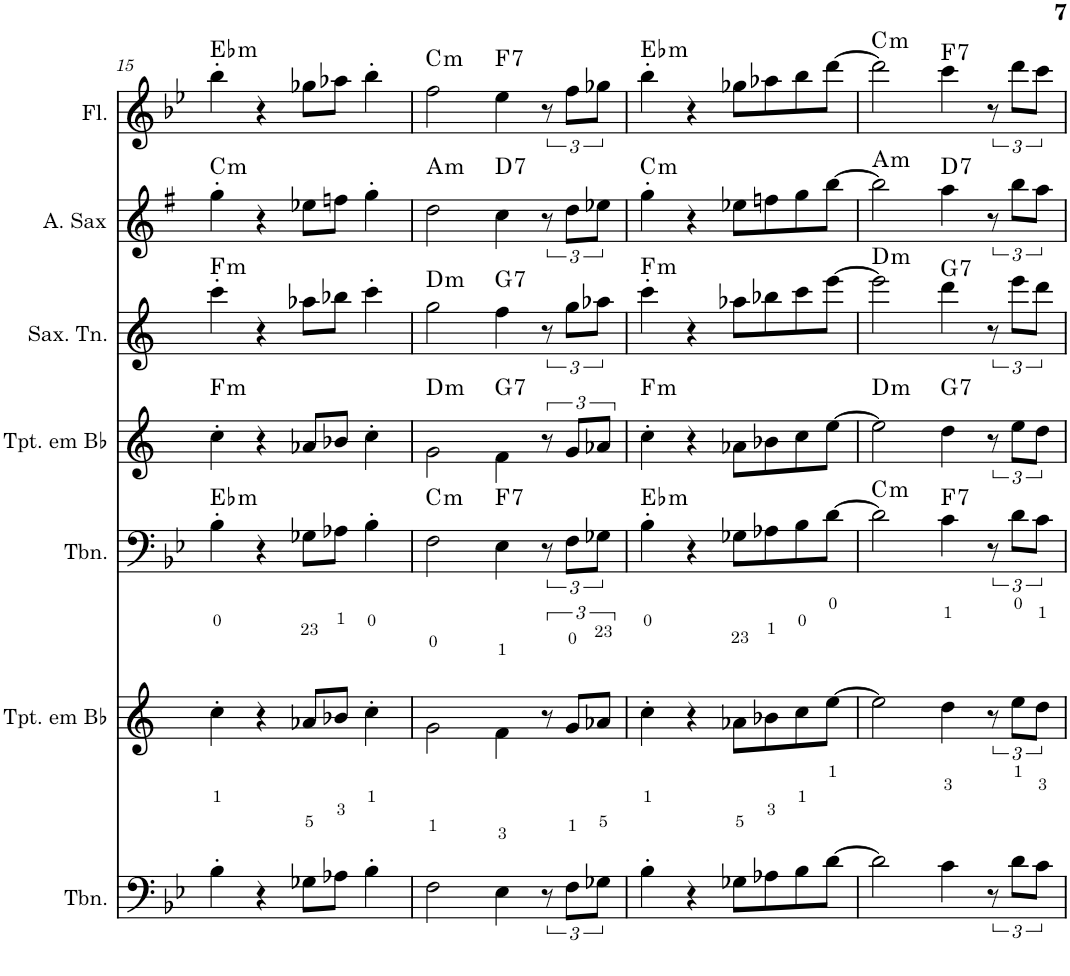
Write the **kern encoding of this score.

**kern	**kern	**kern	**harte	**kern	**harte	**kern	**harte	**kern	**harte	**kern	**harte
*part7	*part6	*part5	*part5	*part4	*part4	*part3	*part3	*part2	*part2	*part1	*part1
*staff7	*staff6	*staff5	*	*staff4	*	*staff3	*	*staff2	*	*staff1	*
*I"Trombone	*I"Trompete em Bb	*I"Trombone	*	*I"Trompete em Bb	*	*I"Saxofone Tenor	*	*I"Saxofone Alto	*	*I"Flauta Transversal	*
*I'Tbn.	*I'Tpt. em Bb	*I'Tbn.	*	*I'Tpt. em Bb	*	*I'Sax. Tn.	*	*	*	*I'Fl.	*
!!LO:PB:g=z
*clefF4	*clefG2	*clefF4	*	*clefG2	*	*clefG2	*	*clefG2	*	*clefG2	*
*	*Trd1c2	*	*	*Trd1c2	*	*Trd8c14	*	*Trd5c9	*	*	*
*k[b-e-]	*k[]	*k[b-e-]	*	*k[]	*	*k[]	*	*k[f#]	*	*k[b-e-]	*
*B-:	*	*B-:	*	*	*	*	*	*G:	*	*B-:	*
*M4/4	*M4/4	*M4/4	*	*M4/4	*	*M4/4	*	*M4/4	*	*M4/4	*
=15	=15	=15	=15	=15	=15	=15	=15	=15	=15	=15	=15
!	!	!	!LO:H:kt=m	!	!LO:H:kt=m	!	!LO:H:kt=m	!	!LO:H:kt=m	!	!LO:H:kt=m
4B-'\	4cc'\	4B-'\	Eb:min	4cc'\	F:min	4ccc'\	F:min	4gg'\	C:min	4bb-'\	Eb:min
4r	4r	4r	.	4r	.	4r	.	4r	.	4r	.
8G-X\L	8a-X/L	8G-X\L	.	8a-X/L	.	8aa-X\L	.	8ee-X\L	.	8gg-X\L	.
8A-X\J	8b-X/J	8A-X\J	.	8b-X/J	.	8bb-X\J	.	8ffn\J	.	8aa-X\J	.
4B-'\	4cc'\	4B-'\	.	4cc'\	.	4ccc'\	.	4gg'\	.	4bb-'\	.
=16	=16	=16	=16	=16	=16	=16	=16	=16	=16	=16	=16
!	!	!	!LO:H:kt=m	!	!LO:H:kt=m	!	!LO:H:kt=m	!	!LO:H:kt=m	!	!LO:H:kt=m
2F\	2g\	2F\	C:min	2g\	D:min	2gg\	D:min	2dd\	A:min	2ff\	C:min
!	!	!	!LO:H:kt=7	!	!LO:H:kt=7	!	!LO:H:kt=7	!	!LO:H:kt=7	!	!LO:H:kt=7
4E-\	4f\	4E-\	F:7	4f\	G:7	4ff\	G:7	4cc\	D:7	4ee-\	F:7
12r	12r	12r	.	12r	.	12r	.	12r	.	12r	.
12F\L	12g/L	12F\L	.	12g/L	.	12gg\L	.	12dd\L	.	12ff\L	.
12G-X\J	12a-X/J	12G-X\J	.	12a-X/J	.	12aa-X\J	.	12ee-X\J	.	12gg-X\J	.
=17	=17	=17	=17	=17	=17	=17	=17	=17	=17	=17	=17
!	!	!	!LO:H:kt=m	!	!LO:H:kt=m	!	!LO:H:kt=m	!	!LO:H:kt=m	!	!LO:H:kt=m
4B-'\	4cc'\	4B-'\	Eb:min	4cc'\	F:min	4ccc'\	F:min	4gg'\	C:min	4bb-'\	Eb:min
4r	4r	4r	.	4r	.	4r	.	4r	.	4r	.
8G-X\L	8a-X\L	8G-X\L	.	8a-X\L	.	8aa-X\L	.	8ee-X\L	.	8gg-X\L	.
8A-X\	8b-X\	8A-X\	.	8b-X\	.	8bb-X\	.	8ffn\	.	8aa-X\	.
8B-\	8cc\	8B-\	.	8cc\	.	8ccc\	.	8gg\	.	8bb-\	.
[8d\J	[8ee\J	[8d\J	.	[8ee\J	.	[8eee\J	.	[8bb\J	.	[8ddd\J	.
=18	=18	=18	=18	=18	=18	=18	=18	=18	=18	=18	=18
!	!	!	!LO:H:kt=m	!	!LO:H:kt=m	!	!LO:H:kt=m	!	!LO:H:kt=m	!	!LO:H:kt=m
2d\]	2ee\]	2d\]	C:min	2ee\]	D:min	2eee\]	D:min	2bb\]	A:min	2ddd\]	C:min
!	!	!	!LO:H:kt=7	!	!LO:H:kt=7	!	!LO:H:kt=7	!	!LO:H:kt=7	!	!LO:H:kt=7
4c\	4dd\	4c\	F:7	4dd\	G:7	4ddd\	G:7	4aa\	D:7	4ccc\	F:7
12r	12r	12r	.	12r	.	12r	.	12r	.	12r	.
12d\L	12ee\L	12d\L	.	12ee\L	.	12eee\L	.	12bb\L	.	12ddd\L	.
12c\J	12dd\J	12c\J	.	12dd\J	.	12ddd\J	.	12aa\J	.	12ccc\J	.
=	=	=	=	=	=	=	=	=	=	=	=
*-	*-	*-	*-	*-	*-	*-	*-	*-	*-	*-	*-
